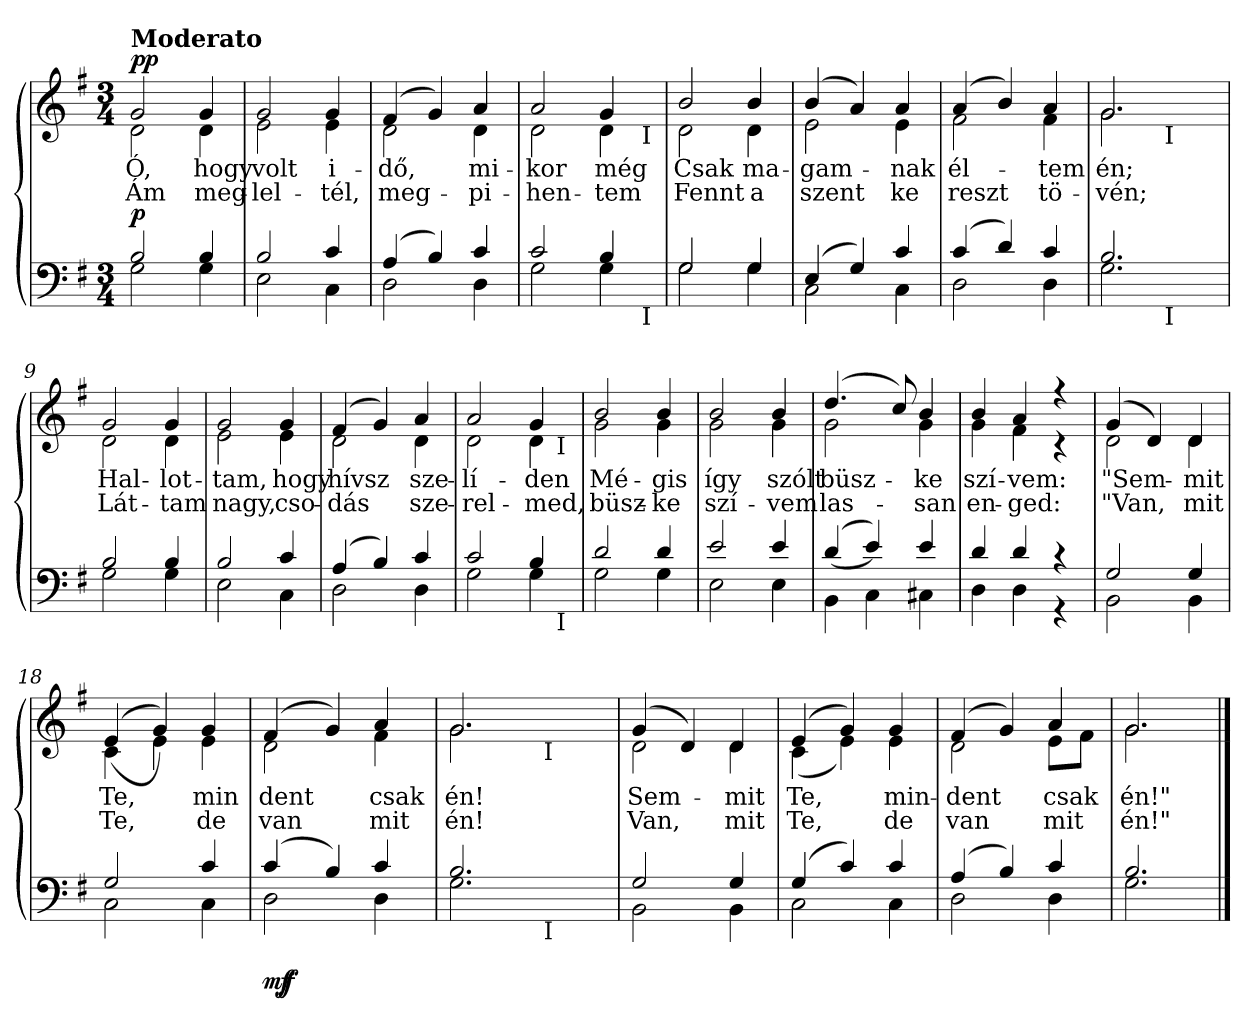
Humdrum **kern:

**kern	**dynam	**kern	**text	**text	**dynam
*part2	*part2	*part1	*part1	*part1	*part1
*staff2	*staff2	*staff1	*staff1	*staff1	*staff1
*clefF4	*	*clefG2	*	*	*
*k[f#]	*	*k[f#]	*	*	*
*e:	*	*e:	*	*	*
*M3/4	*	*M3/4	*	*	*
=1	=1	=1	=1	=1	=1
*^	*	*^	*	*	*
!	!	!	!LO:TX:a:B:t=Moderato	!	!	!	!
!	!	!LO:DY:a	!	!	!LO:LY:b	!LO:LY:b	!LO:DY:b
2B/	2G\	p	2g/	2d\	Ó,	Ám	pp
!	!	!	!	!	!LO:LY:b	!LO:LY:b	!
4B/	4G\	.	4g/	4d\	hogy	meg-	.
=2	=2	=2	=2	=2	=2	=2	=2
!	!	!	!	!	!LO:LY:b	!LO:LY:b	!
2B/	2E\	.	2g/	2e\	volt	-lel-	.
!	!	!	!	!	!LO:LY:b	!LO:LY:b	!
4c/	4C\	.	4g/	4e\	i-	-tél,	.
=3	=3	=3	=3	=3	=3	=3	=3
!	!	!	!	!	!LO:LY:b	!LO:LY:b	!
(>4A/	2D\	.	(>4f#/	2d\	-dő,	meg-	.
4B/)	.	.	4g/)	.	.	.	.
!	!	!	!	!	!LO:LY:b	!LO:LY:b	!
4c/	4D\	.	4a/	4d\	mi-	-pi-	.
=4	=4	=4	=4	=4	=4	=4	=4
!	!	!	!	!	!LO:LY:b	!LO:LY:b	!
*	*^	*	*	*^	*	*	*
2c/	2G\	2ryy	.	2a/	2d\	2ryy	-kor	-hen-	.
!	!	!	!	!	!	!	!LO:LY:b	!LO:LY:b	!
4B/	4G\	8ryy	.	4g/	4d\	8ryy	még	-tem	.
.	.	32ryy	.	.	.	32ryy	.	.	.
!	!	!	!	!	!	!LO:TX:b:t=I	!	!	!
!	!	!LO:TX:b:t=I	!	!	!	!	!	!	!
.	.	16.ryy	.	.	.	16.ryy	.	.	.
*	*v	*v	*	*	*	*	*	*	*
*	*	*	*	*v	*v	*	*	*
=5	=5	=5	=5	=5	=5	=5	=5
*	*^	*	*	*^	*	*	*
!	!	!	!	!	!	!	!LO:LY:b	!LO:LY:b	!
*	*v	*v	*	*	*	*	*	*	*
*	*	*	*	*v	*v	*	*	*
2G/	2G\	.	2b/	2d\	Csak	Fennt	.
!	!	!	!	!	!LO:LY:b	!LO:LY:b	!
4G/	4G\	.	4b/	4d\	ma-	a	.
=6	=6	=6	=6	=6	=6	=6	=6
!	!	!	!	!	!LO:LY:b	!LO:LY:b	!
(>4E/	2C\	.	(>4b/	2e\	-gam-	szent	.
4G/)	.	.	4a/)	.	.	.	.
!	!	!	!	!	!LO:LY:b	!LO:LY:b	!
4c/	4C\	.	4a/	4e\	-nak	ke­	.
!!LO:LB:g=z	!!
=7	=7	=7	=7	=7	=7	=7	=7
!	!	!	!	!	!LO:LY:b	!LO:LY:b	!
(>4c/	2D\	.	(>4a/	2f#\	él-	reszt	.
4d/)	.	.	4b/)	.	.	.	.
!	!	!	!	!	!LO:LY:b	!LO:LY:b	!
4c/	4D\	.	4a/	4f#\	-tem	tö-	.
=8	=8	=8	=8	=8	=8	=8	=8
!	!	!	!	!	!LO:LY:b	!LO:LY:b	!
*	*^	*	*	*^	*	*	*
2.B/	2.G\	4..ryy	.	2.g/	2.g\	4..ryy	én;	-vén;	.
!	!	!	!	!	!	!LO:TX:b:t=I	!	!	!
!	!	!LO:TX:b:t=I	!	!	!	!	!	!	!
.	.	4ryy	.	.	.	4ryy	.	.	.
.	.	16ryy	.	.	.	16ryy	.	.	.
*	*v	*v	*	*	*	*	*	*	*
*	*	*	*	*v	*v	*	*	*
=9	=9	=9	=9	=9	=9	=9	=9
*	*^	*	*	*^	*	*	*
!	!	!	!	!	!	!	!LO:LY:b	!LO:LY:b	!
*	*v	*v	*	*	*	*	*	*	*
*	*	*	*	*v	*v	*	*	*
2B/	2G\	.	2g/	2d\	Hal-	Lát-	.
!	!	!	!	!	!LO:LY:b	!LO:LY:b	!
4B/	4G\	.	4g/	4d\	-lot-	-tam	.
=10	=10	=10	=10	=10	=10	=10	=10
!	!	!	!	!	!LO:LY:b	!LO:LY:b	!
2B/	2E\	.	2g/	2e\	-tam,	nagy,	.
!	!	!	!	!	!LO:LY:b	!LO:LY:b	!
4c/	4C\	.	4g/	4e\	hogy	cso-	.
=11	=11	=11	=11	=11	=11	=11	=11
!	!	!	!	!	!LO:LY:b	!LO:LY:b	!
(>4A/	2D\	.	(>4f#/	2d\	hívsz	-dás	.
4B/)	.	.	4g/)	.	.	.	.
!	!	!	!	!	!LO:LY:b	!LO:LY:b	!
4c/	4D\	.	4a/	4d\	sze-	sze-	.
=12	=12	=12	=12	=12	=12	=12	=12
!	!	!	!	!	!LO:LY:b	!LO:LY:b	!
*	*^	*	*	*^	*	*	*
2c/	2G\	2ryy	.	2a/	2d\	2ryy	-lí-	-rel-	.
!	!	!	!	!	!	!	!LO:LY:b	!LO:LY:b	!
4B/	4G\	8ryy	.	4g/	4d\	8ryy	-den	-med,	.
!	!	!	!	!	!	!LO:TX:b:t=I	!	!	!
!	!	!LO:TX:b:t=I	!	!	!	!	!	!	!
.	.	8ryy	.	.	.	8ryy	.	.	.
*	*v	*v	*	*	*	*	*	*	*
*	*	*	*	*v	*v	*	*	*
!!LO:LB:g=z
=13	=13	=13	=13	=13	=13	=13	=13
*	*^	*	*	*^	*	*	*
!	!	!	!	!	!	!	!LO:LY:b	!LO:LY:b	!
*	*v	*v	*	*	*	*	*	*	*
*	*	*	*	*v	*v	*	*	*
2d/	2G\	.	2b/	2g\	Mé-	büsz-	.
!	!	!	!	!	!LO:LY:b	!LO:LY:b	!
4d/	4G\	.	4b/	4g\	-gis	-ke	.
=14	=14	=14	=14	=14	=14	=14	=14
!	!	!	!	!	!LO:LY:b	!LO:LY:b	!
2e/	2E\	.	2b/	2g\	így	szí-	.
!	!	!	!	!	!LO:LY:b	!LO:LY:b	!
4e/	4E\	.	4b/	4g\	szólt	-vem	.
=15	=15	=15	=15	=15	=15	=15	=15
!	!	!	!	!	!LO:LY:b	!LO:LY:b	!
(<(>4d/	4BB\	.	(>4.dd/	2g\	büsz-	las-	.
4e/))	4C\	.	.	.	.	.	.
.	.	.	8cc/)	.	.	.	.
!	!	!	!	!	!LO:LY:b	!LO:LY:b	!
4e/	4C#X\	.	4b/	4g\	-ke	-san	.
=16	=16	=16	=16	=16	=16	=16	=16
!	!	!	!	!	!LO:LY:b	!LO:LY:b	!
4d/	4D\	.	4b/	4g\	szí-	en-	.
!	!	!	!	!	!LO:LY:b	!LO:LY:b	!
4d/	4D\	.	4a/	4f#\	-vem:	-ged:	.
4r	4r	.	4r	4r	.	.	.
=17	=17	=17	=17	=17	=17	=17	=17
!	!	!	!	!	!LO:LY:b	!LO:LY:b	!
2G/	2BB\	.	(>4g/	2d\	"Sem-	"Van,	.
.	.	.	4d/)	.	.	.	.
!	!	!	!	!	!LO:LY:b	!LO:LY:b	!
4G/	4BB\	.	4d/	4d\	-mit	mit	.
=18	=18	=18	=18	=18	=18	=18	=18
!	!	!	!	!	!LO:LY:b	!LO:LY:b	!
2G/	2C\	.	(<(>4e/	4c\	Te,	Te,	.
.	.	.	4g/))	4e\	.	.	.
!	!	!	!	!	!LO:LY:b	!LO:LY:b	!
4c/	4C\	.	4g/	4e\	min­	de	.
!!LO:LB:g=z	!!
=19	=19	=19	=19	=19	=19	=19	=19
!	!	!LO:DY:b	!	!	!LO:LY:b	!LO:LY:b	!
*	*^	*	*	*	*	*	*
(>4c/	2D\	16ryy	mf	(>4f#/	2d\	dent	van	.
!	!	!	!LO:DY:b	!	!	!	!	!
.	.	2ryy	f	.	.	.	.	.
4B/)	.	.	.	4g/)	.	.	.	.
!	!	!	!	!	!	!LO:LY:b	!LO:LY:b	!
4c/	4D\	.	.	4a/	4f#\	csak	mit	.
.	.	8.ryy	.	.	.	.	.	.
=20	=20	=20	=20	=20	=20	=20	=20	=20
!	!	!	!	!	!	!LO:LY:b	!LO:LY:b	!
*	*	*	*	*	*^	*	*	*
2.B/	2.G\	4ryy	.	2.g/	2.g\	4ryy	én!	én!	.
.	.	8ryy	.	.	.	8ryy	.	.	.
.	.	32ryy	.	.	.	32ryy	.	.	.
!	!	!	!	!	!	!LO:TX:b:t=I	!	!	!
!	!	!LO:TX:b:t=I	!	!	!	!	!	!	!
.	.	4ryy	.	.	.	4ryy	.	.	.
.	.	16.ryy	.	.	.	16.ryy	.	.	.
*	*v	*v	*	*	*	*	*	*	*
*	*	*	*	*v	*v	*	*	*
=21	=21	=21	=21	=21	=21	=21	=21
*	*^	*	*	*^	*	*	*
!	!	!	!	!	!	!	!LO:LY:b	!LO:LY:b	!
*	*v	*v	*	*	*	*	*	*	*
*	*	*	*	*v	*v	*	*	*
2G/	2BB\	.	(>4g/	2d\	Sem-	Van,	.
.	.	.	4d/)	.	.	.	.
!	!	!	!	!	!LO:LY:b	!LO:LY:b	!
4G/	4BB\	.	4d/	4d\	-mit	mit	.
=22	=22	=22	=22	=22	=22	=22	=22
!	!	!	!	!	!LO:LY:b	!LO:LY:b	!
(>4G/	2C\	.	(>4e/	(<4c\	Te,	Te,	.
4c/)	.	.	4g/)	4e\)	.	.	.
!	!	!	!	!	!LO:LY:b	!LO:LY:b	!
4c/	4C\	.	4g/	4e\	min-	de	.
=23	=23	=23	=23	=23	=23	=23	=23
!	!	!	!	!	!LO:LY:b	!LO:LY:b	!
(>4A/	2D\	.	(>4f#/	2d\	-dent	van	.
4B/)	.	.	4g/)	.	.	.	.
!	!	!	!	!	!LO:LY:b	!LO:LY:b	!
4c/	4D\	.	4a/	8e\L	csak	mit	.
.	.	.	.	8f#\J	.	.	.
=24	=24	=24	=24	=24	=24	=24	=24
!	!	!	!	!	!LO:LY:b	!LO:LY:b	!
2.B/	2.G\	.	2.g/	2.g\	én!"	én!"	.
*v	*v	*	*	*	*	*	*
*	*	*v	*v	*	*	*
==	==	==	==	==	==
*-	*-	*-	*-	*-	*-
